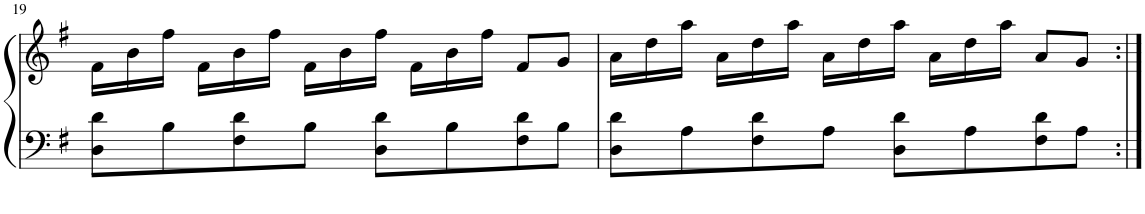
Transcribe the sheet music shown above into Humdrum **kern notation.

**kern	**kern
*part1	*part1
*staff2	*staff1
*I"Piano	*
*I'Pno	*
!!LO:PB:g=z
*clefF4	*clefG2
*k[f#]	*k[f#]
*M4/4	*M4/4
=19	=19
8D\ 8d\L	16f#\LL
.	16b\
8B\	16ff#\JJ
.	16f#\LL
8F#\ 8d\	16b\
.	16ff#\JJ
8B\J	16f#\LL
.	16b\
8D\ 8d\L	16ff#\JJ
.	16f#\LL
8B\	16b\
.	16ff#\JJ
8F#\ 8d\	8f#/L
8B\J	8g/J
=20	=20
8D\ 8d\L	16a\LL
.	16dd\
8A\	16aa\JJ
.	16a\LL
8F#\ 8d\	16dd\
.	16aa\JJ
8A\J	16a\LL
.	16dd\
8D\ 8d\L	16aa\JJ
.	16a\LL
8A\	16dd\
.	16aa\JJ
8F#\ 8d\	8a/L
8A\J	8g/J
=:|!	=:|!
*-	*-
